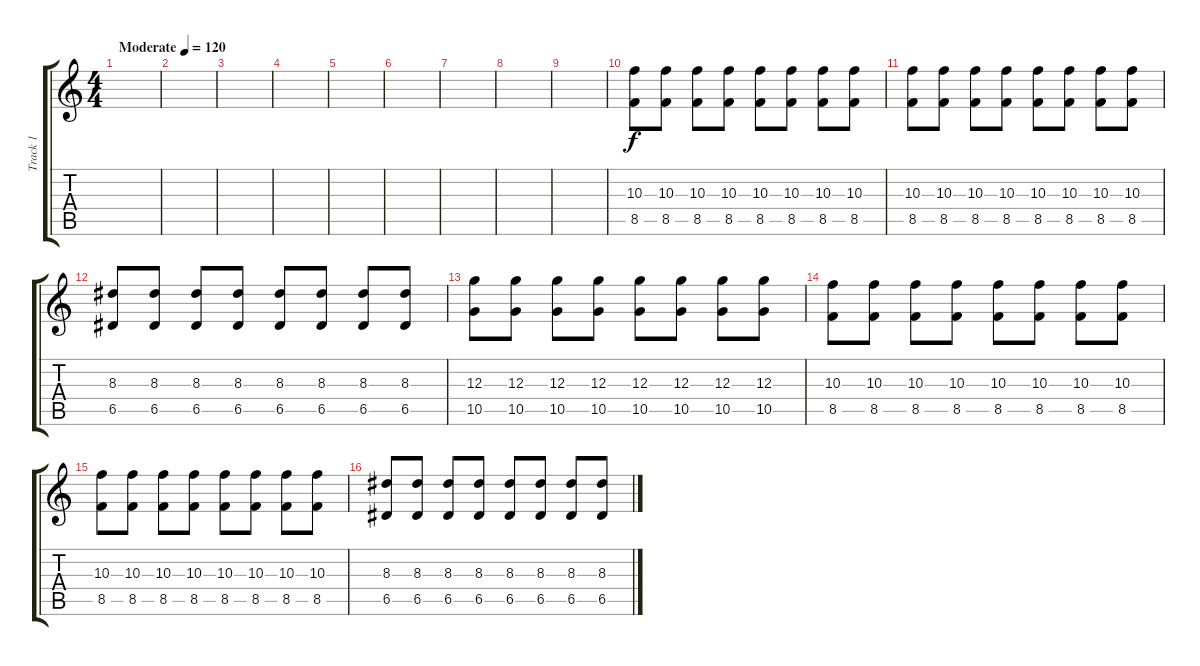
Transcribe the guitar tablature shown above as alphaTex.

\track ("Track 1" "Track 1") {instrument distortionguitar}
\staff {score tabs}
\tuning (E4 B3 G3 D3 A2 D2) {hide}
\ts (4 4)
\tempo (120 "Moderate")
\clef g2
\ks c
|
|
|
|
|
|
|
|
|
(10.3 8.5).8 (10.3 8.5).8 (10.3 8.5).8 (10.3 8.5).8 (10.3 8.5).8 (10.3 8.5).8 (10.3 8.5).8 (10.3 8.5).8 |
(10.3 8.5).8 (10.3 8.5).8 (10.3 8.5).8 (10.3 8.5).8 (10.3 8.5).8 (10.3 8.5).8 (10.3 8.5).8 (10.3 8.5).8 |
(8.3 6.5).8 (8.3 6.5).8 (8.3 6.5).8 (8.3 6.5).8 (8.3 6.5).8 (8.3 6.5).8 (8.3 6.5).8 (8.3 6.5).8 |
(12.3 10.5).8 (12.3 10.5).8 (12.3 10.5).8 (12.3 10.5).8 (12.3 10.5).8 (12.3 10.5).8 (12.3 10.5).8 (12.3 10.5).8 |
(10.3 8.5).8 (10.3 8.5).8 (10.3 8.5).8 (10.3 8.5).8 (10.3 8.5).8 (10.3 8.5).8 (10.3 8.5).8 (10.3 8.5).8 |
(10.3 8.5).8 (10.3 8.5).8 (10.3 8.5).8 (10.3 8.5).8 (10.3 8.5).8 (10.3 8.5).8 (10.3 8.5).8 (10.3 8.5).8 |
(8.3 6.5).8 (8.3 6.5).8 (8.3 6.5).8 (8.3 6.5).8 (8.3 6.5).8 (8.3 6.5).8 (8.3 6.5).8 (8.3 6.5).8
